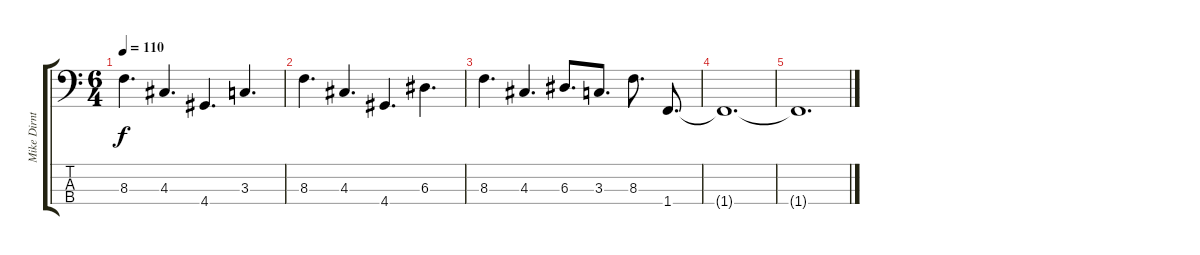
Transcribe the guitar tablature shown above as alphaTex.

\track ("Mike Dirnt (Bass)" "Mike Dirnt") {instrument electricbassfinger}
\staff {score tabs}
\tuning (G2 D2 A1 E1) {hide}
\ts (6 4)
\tempo 110
\clef f4
\ks c
8.3.4{d dy f} 4.3.4{d} 4.4.4{d} 3.3.4{d} |
8.3.4{d} 4.3.4{d} 4.4.4{d} 6.3.4{d} |
8.3.4{d} 4.3.4{d} 6.3.8{d} 3.3.8{d} 8.3.8{d} 1.4.8{d} |
1.4{t}.1{d} |
1.4{t}.1{d}
